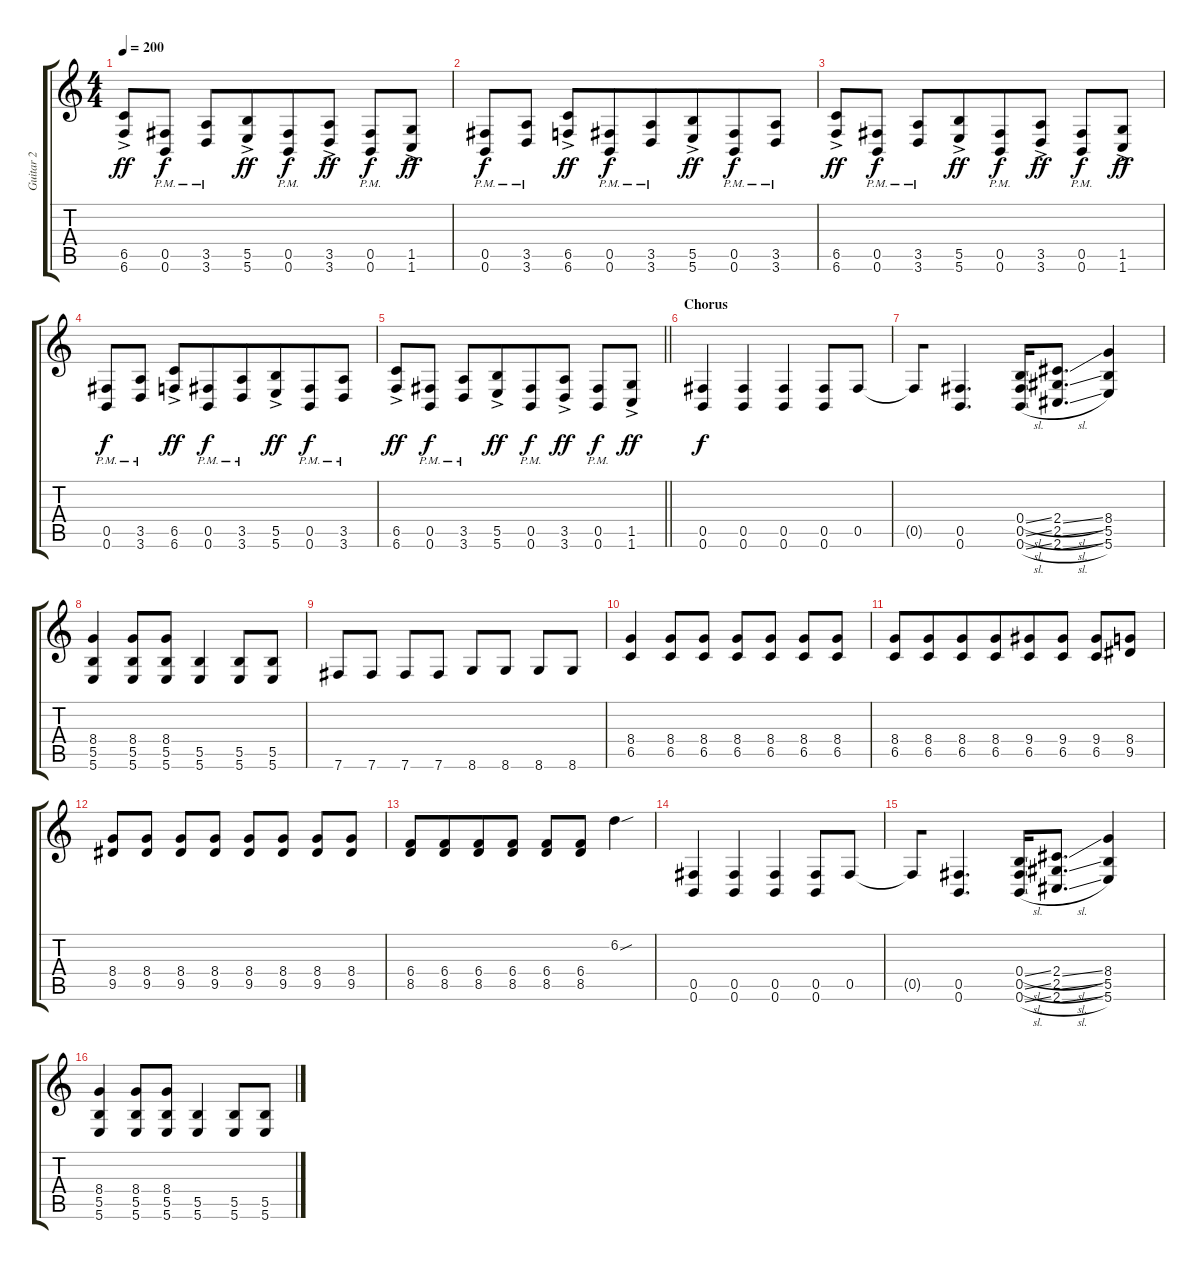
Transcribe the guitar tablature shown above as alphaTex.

\track ("Guitar 2" "Guitar 2") {instrument distortionguitar bank 255}
\staff {score tabs}
\tuning (Db4 Ab3 E3 B2 Gb2 B1) {hide}
\ts (4 4)
\tempo 200
\clef g2
\ks c
(6.5{ac} 6.6{ac}).8{dy ff} (0.5{pm} 0.6{pm}).8{dy f} (3.5{pm} 3.6{pm}).8{beam merge} (5.5{ac} 5.6{ac}).8{dy ff beam merge} (0.5{pm} 0.6{pm}).8{dy f} (3.5{ac} 3.6{ac}).8{dy ff} (0.5{pm} 0.6{pm}).8{dy f beam merge} (1.5{ac} 1.6{ac}).8{dy ff} |
(0.5{pm} 0.6{pm}).8{dy f} (3.5{pm} 3.6{pm}).8 (6.5{ac} 6.6{ac}).8{dy ff beam merge} (0.5{pm} 0.6{pm}).8{dy f beam merge} (3.5{pm} 3.6{pm}).8{beam merge} (5.5{ac} 5.6{ac}).8{dy ff beam merge} (0.5{pm} 0.6{pm}).8{dy f beam merge} (3.5{pm} 3.6{pm}).8 |
(6.5{ac} 6.6{ac}).8{dy ff} (0.5{pm} 0.6{pm}).8{dy f} (3.5{pm} 3.6{pm}).8{beam merge} (5.5{ac} 5.6{ac}).8{dy ff beam merge} (0.5{pm} 0.6{pm}).8{dy f} (3.5{ac} 3.6{ac}).8{dy ff} (0.5{pm} 0.6{pm}).8{dy f beam merge} (1.5{ac} 1.6{ac}).8{dy ff} |
(0.5{pm} 0.6{pm}).8{dy f} (3.5{pm} 3.6{pm}).8 (6.5{ac} 6.6{ac}).8{dy ff beam merge} (0.5{pm} 0.6{pm}).8{dy f beam merge} (3.5{pm} 3.6{pm}).8{beam merge} (5.5{ac} 5.6{ac}).8{dy ff beam merge} (0.5{pm} 0.6{pm}).8{dy f beam merge} (3.5{pm} 3.6{pm}).8 |
\barLineRight lightlight
(6.5{ac} 6.6{ac}).8{dy ff} (0.5{pm} 0.6{pm}).8{dy f} (3.5{pm} 3.6{pm}).8{beam merge} (5.5{ac} 5.6{ac}).8{dy ff beam merge} (0.5{pm} 0.6{pm}).8{dy f} (3.5{ac} 3.6{ac}).8{dy ff} (0.5{pm} 0.6{pm}).8{dy f beam merge} (1.5{ac} 1.6{ac}).8{dy ff} |
\section ("" "Chorus")
(0.5 0.6).4{dy f} (0.5 0.6).4 (0.5 0.6).4{beam merge} (0.5 0.6).8 0.5.8 |
0.5{t}.8{beam merge} (0.5 0.6).4{d} (0.4{sl} 0.5{sl} 0.6{sl}).16{beam merge} (2.4{sl} 2.5{sl} 2.6{sl}).8{d} (8.4 5.5 5.6).4 |
(8.4 5.5 5.6).4 (8.4 5.5 5.6).8 (8.4 5.5 5.6).8 (5.5 5.6).4{beam merge} (5.5 5.6).8{beam merge} (5.5 5.6).8 |
7.6.8 7.6.8 7.6.8{beam merge} 7.6.8 8.6.8{beam merge} 8.6.8 8.6.8{beam merge} 8.6.8 |
(8.4 6.5).4 (8.4 6.5).8{beam merge} (8.4 6.5).8 (8.4 6.5).8 (8.4 6.5).8 (8.4 6.5).8 (8.4 6.5).8 |
(8.4 6.5).8 (8.4 6.5).8{beam merge} (8.4 6.5).8{beam merge} (8.4 6.5).8{beam merge} (9.4 6.5).8 (9.4 6.5).8 (9.4 6.5).8 (8.4 9.5).8 |
(8.4 9.5).8{beam merge} (8.4 9.5).8 (8.4 9.5).8{beam merge} (8.4 9.5).8 (8.4 9.5).8 (8.4 9.5).8 (8.4 9.5).8{beam merge} (8.4 9.5).8 |
(6.4 8.5).8 (6.4 8.5).8{beam merge} (6.4 8.5).8 (6.4 8.5).8 (6.4 8.5).8 (6.4 8.5).8 6.2{sou}.4 |
(0.5 0.6).4 (0.5 0.6).4 (0.5 0.6).4{beam merge} (0.5 0.6).8 0.5.8 |
0.5{t}.8{beam merge} (0.5 0.6).4{d} (0.4{sl} 0.5{sl} 0.6{sl}).16{beam merge} (2.4{sl} 2.5{sl} 2.6{sl}).8{d} (8.4 5.5 5.6).4 |
(8.4 5.5 5.6).4 (8.4 5.5 5.6).8 (8.4 5.5 5.6).8 (5.5 5.6).4{beam merge} (5.5 5.6).8{beam merge} (5.5 5.6).8
